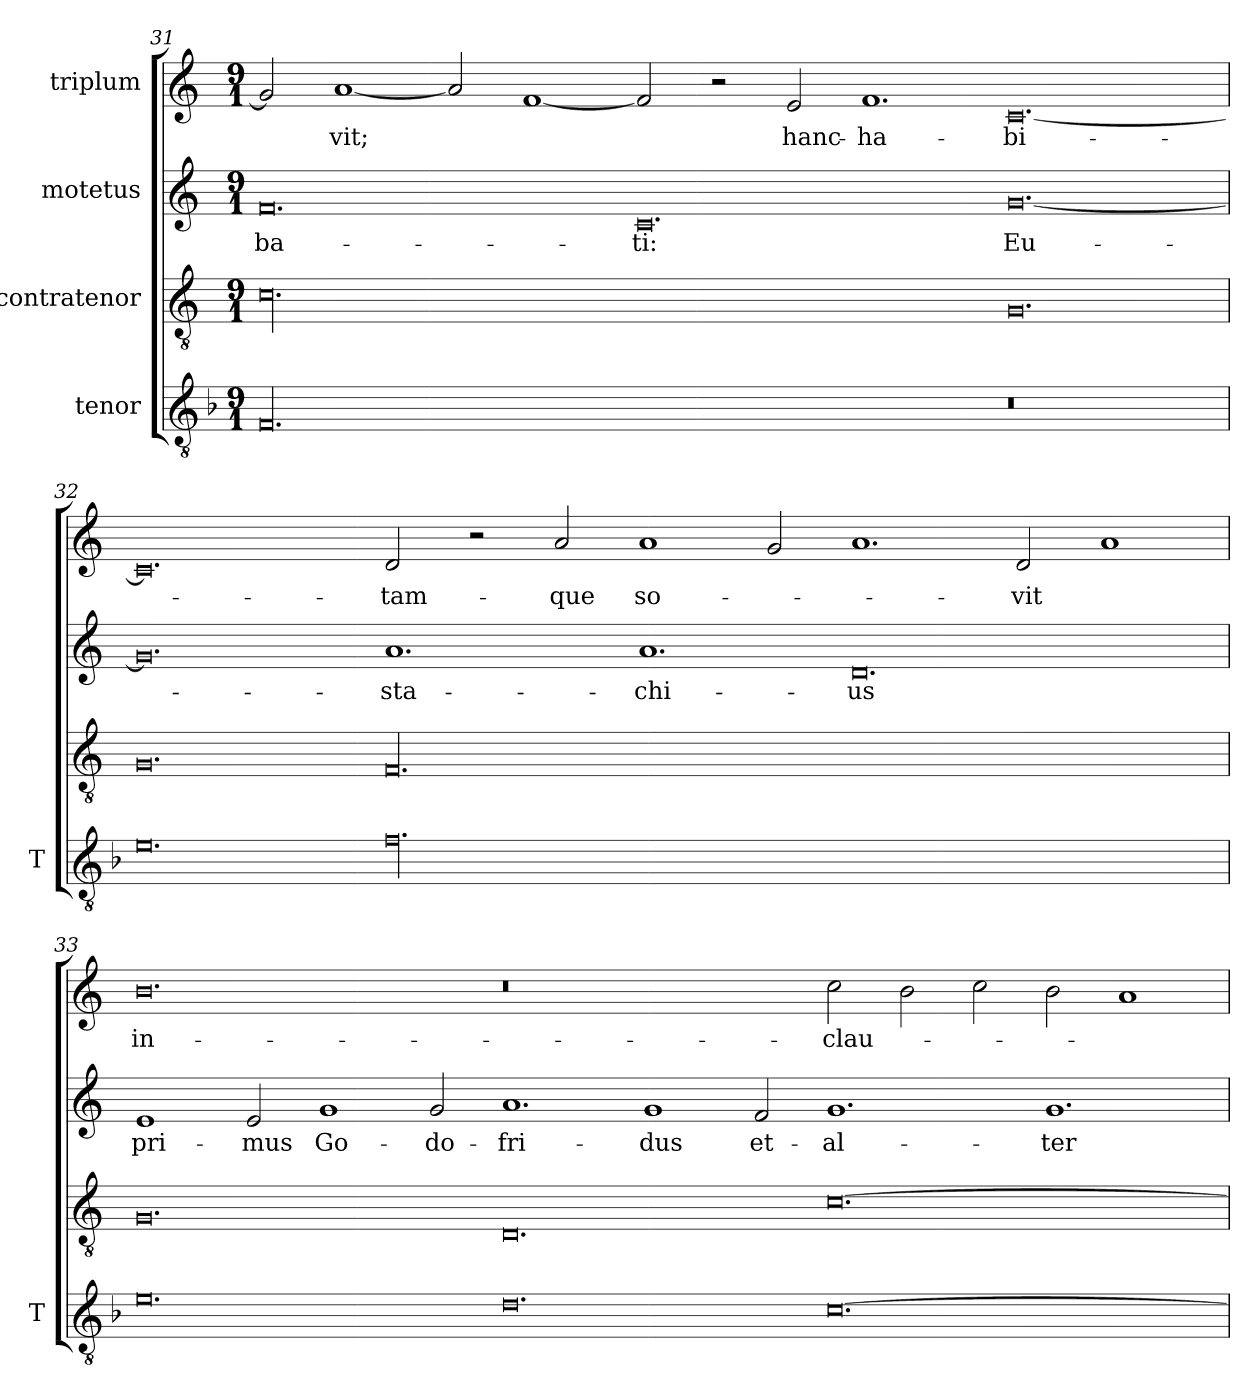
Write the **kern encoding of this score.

**kern	**kern	**kern	**text	**kern	**text
*part4	*part3	*part2	*part2	*part1	*part1
*staff4	*staff3	*staff2	*staff2	*staff1	*staff1
*I"tenor	*I"contratenor	*I"motetus	*	*I"triplum	*
*I'T	*	*	*	*	*
*clefGv2	*clefGv2	*clefG2	*	*clefG2	*
*k[b-]	*k[]	*k[]	*	*k[]	*
*F:	*C:	*C:	*	*C:	*
*M9/1	*M9/1	*M9/1	*	*M9/1	*
=31	=31	=31	=31	=31	=31
00.F/	00.c\	0.f/	-ba-	2g/]	.
.	.	.	.	[1a/	-vit;
.	.	.	.	2a/]	.
.	.	.	.	[1f/	.
.	.	0.c/	-ti:	2f/]	.
.	.	.	.	2r	.
.	.	.	.	2e/	hanc-
.	.	.	.	1.f/	ha-
0.r	0.G/	[0.g/	Eu-	[0.c/	-bi-
=32	=32	=32	=32	=32	=32
0.e\	0.G/	0.g/]	.	0.c/]	.
00.f\	00.F/	1.a/	-sta-	2d/	-tam-
.	.	.	.	2r	.
.	.	.	.	2a/	-que
.	.	1.a/	-chi-	1a/	so-
.	.	.	.	2g/	.
.	.	0.d/	-us	1.a/	.
.	.	.	.	2d/	-vit
.	.	.	.	1a/	.
=33	=33	=33	=33	=33	=33
0.e\	0.G/	1e/	pri-	0.b\	in-
.	.	2e/	-mus	.	.
.	.	1g/	Go-	.	.
.	.	2g/	-do-	.	.
0.d\	0.D/	1.a/	-fri-	0.r	.
.	.	1g/	-dus	.	.
.	.	2f/	et-	.	.
[0.c\	[0.c\	1.g/	al-	2cc\	clau-
.	.	.	.	2b\	.
.	.	.	.	2cc\	.
.	.	1.g/	-ter	2b\	.
.	.	.	.	1a/	.
=	=	=	=	=	=
*-	*-	*-	*-	*-	*-
